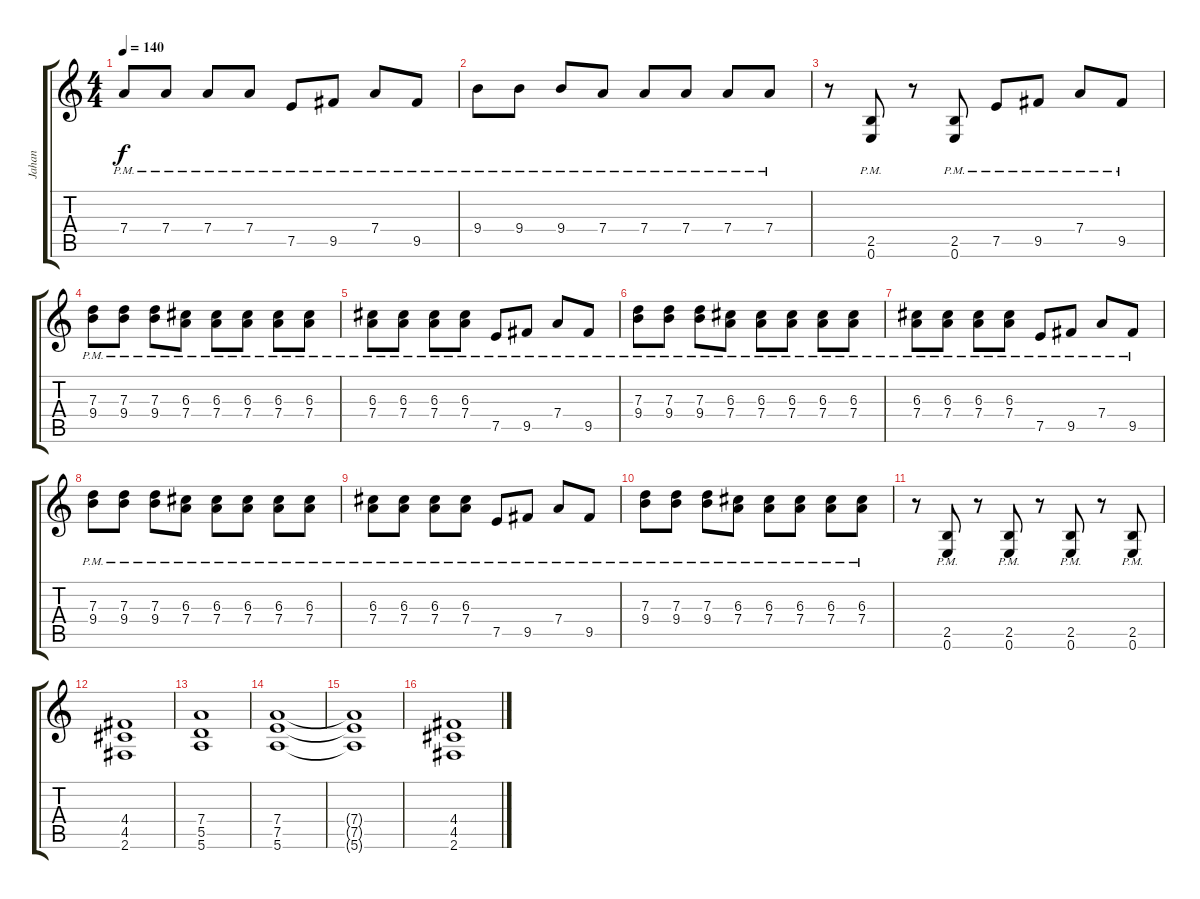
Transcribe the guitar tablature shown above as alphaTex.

\track ("Jahan" "Jahan") {instrument overdrivenguitar}
\staff {score tabs}
\tuning (E4 B3 G3 D3 A2 E2) {hide}
\ts (4 4)
\tempo 140
\clef g2
\ks c
7.4{pm}.8{dy f} 7.4{pm}.8 7.4{pm}.8 7.4{pm}.8 7.5{pm}.8 9.5{pm}.8 7.4{pm}.8 9.5{pm}.8 |
9.4{pm}.8 9.4{pm}.8 9.4{pm}.8 7.4{pm}.8 7.4{pm}.8 7.4{pm}.8 7.4{pm}.8 7.4{pm}.8 |
r.8 (2.5{pm} 0.6{pm}).8 r.8 (2.5{pm} 0.6{pm}).8 7.5{pm}.8 9.5{pm}.8 7.4{pm}.8 9.5{pm}.8 |
(7.3{pm} 9.4{pm}).8 (7.3{pm} 9.4{pm}).8 (7.3{pm} 9.4{pm}).8 (6.3{pm} 7.4{pm}).8 (6.3{pm} 7.4{pm}).8 (6.3{pm} 7.4{pm}).8 (6.3{pm} 7.4{pm}).8 (6.3{pm} 7.4{pm}).8 |
(6.3{pm} 7.4{pm}).8 (6.3{pm} 7.4{pm}).8 (6.3{pm} 7.4{pm}).8 (6.3{pm} 7.4{pm}).8 7.5{pm}.8 9.5{pm}.8 7.4{pm}.8 9.5{pm}.8 |
(7.3{pm} 9.4{pm}).8 (7.3{pm} 9.4{pm}).8 (7.3{pm} 9.4{pm}).8 (6.3{pm} 7.4{pm}).8 (6.3{pm} 7.4{pm}).8 (6.3{pm} 7.4{pm}).8 (6.3{pm} 7.4{pm}).8 (6.3{pm} 7.4{pm}).8 |
(6.3{pm} 7.4{pm}).8 (6.3{pm} 7.4{pm}).8 (6.3{pm} 7.4{pm}).8 (6.3{pm} 7.4{pm}).8 7.5{pm}.8 9.5{pm}.8 7.4{pm}.8 9.5{pm}.8 |
(7.3{pm} 9.4{pm}).8 (7.3{pm} 9.4{pm}).8 (7.3{pm} 9.4{pm}).8 (6.3{pm} 7.4{pm}).8 (6.3{pm} 7.4{pm}).8 (6.3{pm} 7.4{pm}).8 (6.3{pm} 7.4{pm}).8 (6.3{pm} 7.4{pm}).8 |
(6.3{pm} 7.4{pm}).8 (6.3{pm} 7.4{pm}).8 (6.3{pm} 7.4{pm}).8 (6.3{pm} 7.4{pm}).8 7.5{pm}.8 9.5{pm}.8 7.4{pm}.8 9.5{pm}.8 |
(7.3{pm} 9.4{pm}).8 (7.3{pm} 9.4{pm}).8 (7.3{pm} 9.4{pm}).8 (6.3{pm} 7.4{pm}).8 (6.3{pm} 7.4{pm}).8 (6.3{pm} 7.4{pm}).8 (6.3{pm} 7.4{pm}).8 (6.3{pm} 7.4{pm}).8 |
r.8 (2.5{pm} 0.6{pm}).8 r.8 (2.5{pm} 0.6{pm}).8 r.8 (2.5{pm} 0.6{pm}).8 r.8 (2.5{pm} 0.6{pm}).8 |
(4.4 4.5 2.6).1 |
(7.4 5.5 5.6).1 |
(7.4 7.5 5.6).1 |
(7.4{t} 7.5{t} 5.6{t}).1 |
(4.4 4.5 2.6).1
